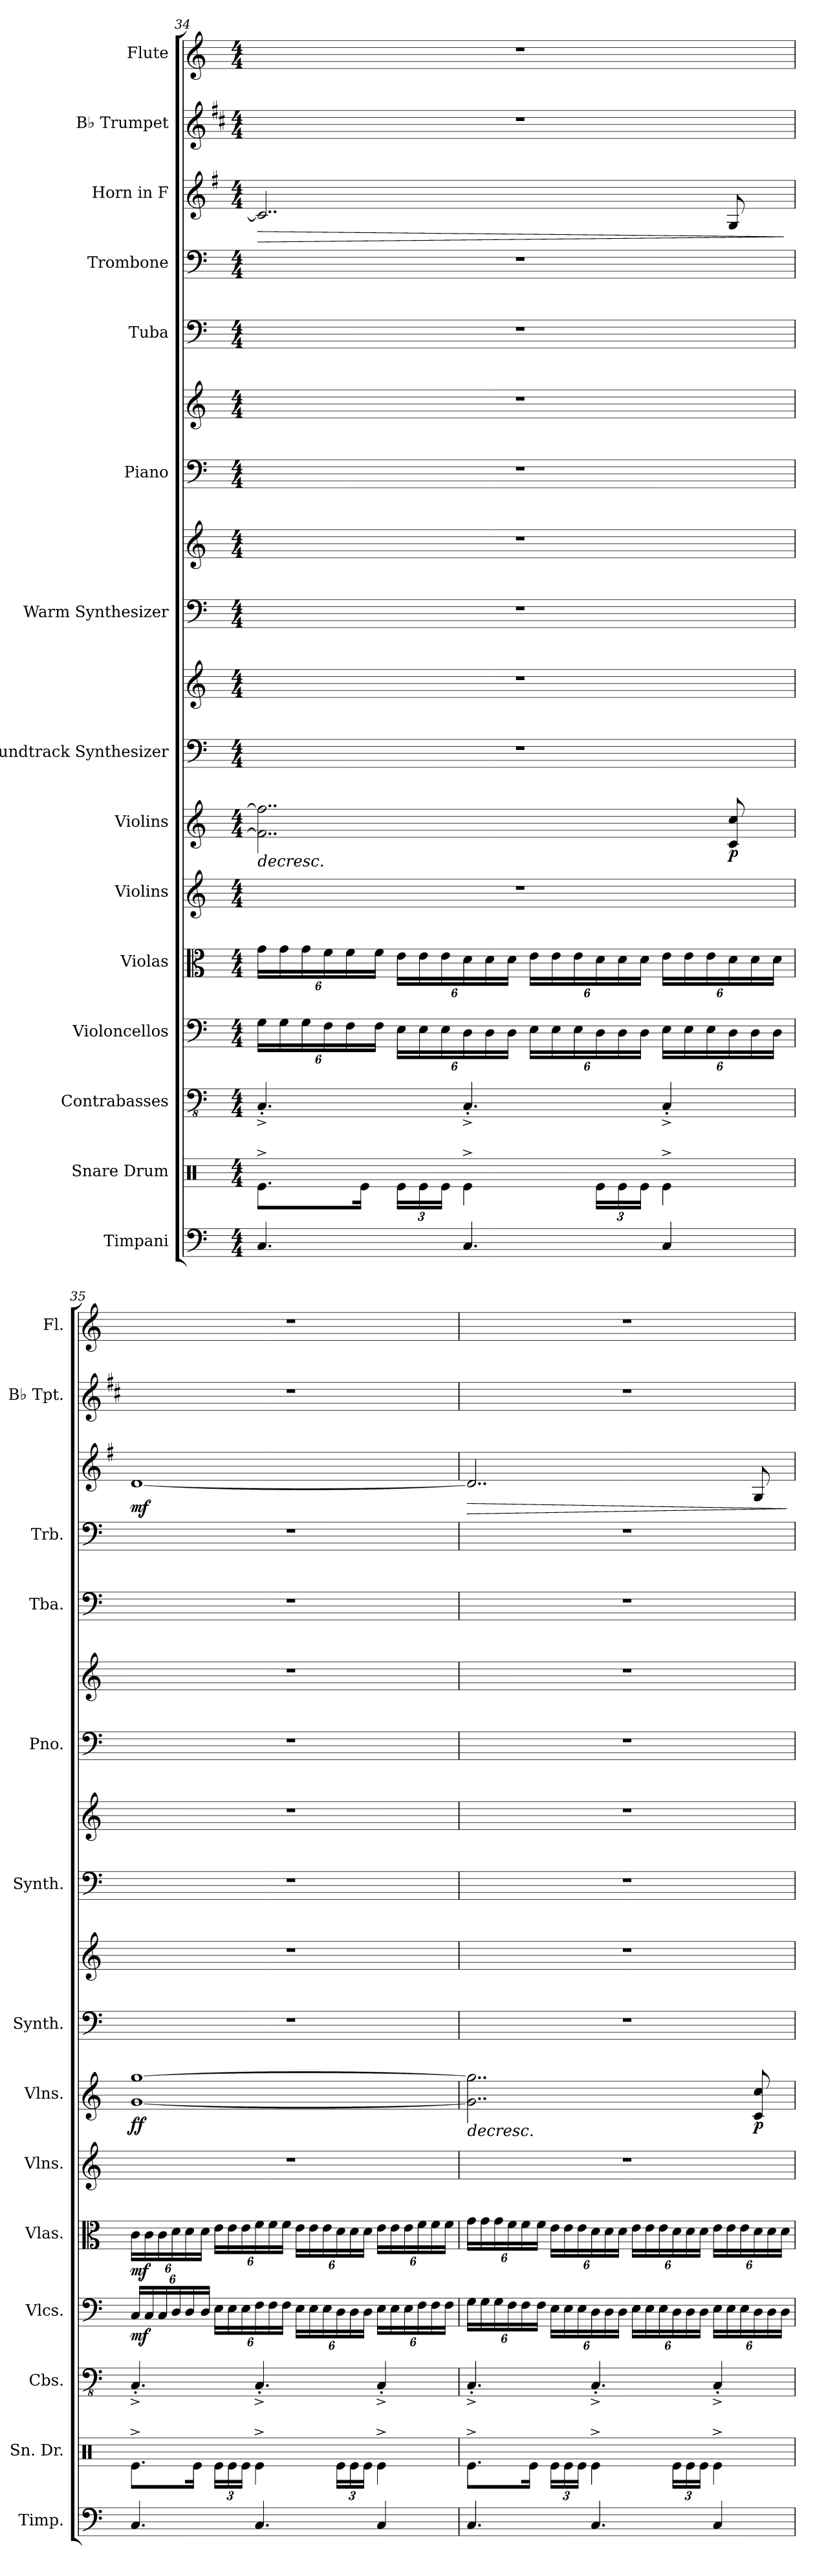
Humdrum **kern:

**kern	**kern	**kern	**kern	**dynam	**kern	**dynam	**kern	**kern	**dynam	**kern	**kern	**kern	**kern	**kern	**kern	**kern	**kern	**kern	**dynam	**kern	**kern
*part15	*part14	*part13	*part12	*part12	*part11	*part11	*part10	*part9	*part9	*part8	*part8	*part7	*part7	*part6	*part6	*part5	*part4	*part3	*part3	*part2	*part1
*staff18	*staff17	*staff16	*staff15	*staff15	*staff14	*staff14	*staff13	*staff12	*staff12	*staff11	*staff10	*staff9	*staff8	*staff7	*staff6	*staff5	*staff4	*staff3	*staff3	*staff2	*staff1
*I"Timpani	*I"Snare Drum	*I"Contrabasses	*I"Violoncellos	*	*I"Violas	*	*I"Violins	*I"Violins	*	*I"Soundtrack Synthesizer	*	*I"Warm Synthesizer	*	*I"Piano	*	*I"Tuba	*I"Trombone	*I"Horn in F	*	*I"B♭ Trumpet	*I"Flute
*I'Timp.	*I'Sn. Dr.	*I'Cbs.	*I'Vlcs.	*	*I'Vlas.	*	*I'Vlns.	*I'Vlns.	*	*I'Synth.	*	*I'Synth.	*	*I'Pno.	*	*I'Tba.	*I'Trb.	*	*	*I'B♭ Tpt.	*I'Fl.
!!LO:PB:g=z
*clefF4	*clefX	*clefFv4	*clefF4	*	*clefC3	*	*clefG2	*clefG2	*	*clefF4	*clefG2	*clefF4	*clefG2	*clefF4	*clefG2	*clefF4	*clefF4	*clefG2	*	*clefG2	*clefG2
*	*	*	*	*	*	*	*	*	*	*	*	*	*	*	*	*	*	*ITrd4c7	*	*ITrd1c2	*
*k[]	*k[]	*k[]	*k[]	*	*k[]	*	*k[]	*k[]	*	*k[]	*k[]	*k[]	*k[]	*k[]	*k[]	*k[]	*k[]	*k[]	*	*k[]	*k[]
*M4/4	*M4/4	*M4/4	*M4/4	*	*M4/4	*	*M4/4	*M4/4	*	*M4/4	*M4/4	*M4/4	*M4/4	*M4/4	*M4/4	*M4/4	*M4/4	*M4/4	*	*M4/4	*M4/4
*	*	*	*Xbrackettup	*	*Xbrackettup	*	*	*	*	*	*	*	*	*	*	*	*	*	*	*	*
=34	=34	=34	=34	=34	=34	=34	=34	=34	=34	=34	=34	=34	=34	=34	=34	=34	=34	=34	=34	=34	=34
!	!	!	!	!	!	!	!	!	!LO:HP:b	!	!	!	!	!	!	!	!	!	!LO:HP:b	!	!
4.C/	8.Re^\L	4.CC^'/	24G\LL	.	24g\LL	.	1r	2..f\] 2..ff\]	>	1r	1r	1r	1r	1r	1r	1r	1r	2..F/]	>	1r	1r
.	.	.	24G\	.	24g\	.	.	.	.	.	.	.	.	.	.	.	.	.	.	.	.
.	.	.	24G\	.	24g\	.	.	.	.	.	.	.	.	.	.	.	.	.	.	.	.
.	.	.	24F\	.	24f\	.	.	.	.	.	.	.	.	.	.	.	.	.	.	.	.
.	.	.	24F\	.	24f\	.	.	.	.	.	.	.	.	.	.	.	.	.	.	.	.
.	16Re\Jk	.	.	.	.	.	.	.	.	.	.	.	.	.	.	.	.	.	.	.	.
.	.	.	24F\JJ	.	24f\JJ	.	.	.	.	.	.	.	.	.	.	.	.	.	.	.	.
*	*Xbrackettup	*	*	*	*	*	*	*	*	*	*	*	*	*	*	*	*	*	*	*	*
.	24Re\LL	.	24E\LL	.	24e\LL	.	.	.	.	.	.	.	.	.	.	.	.	.	.	.	.
.	24Re\	.	24E\	.	24e\	.	.	.	.	.	.	.	.	.	.	.	.	.	.	.	.
.	24Re\JJ	.	24E\	.	24e\	.	.	.	.	.	.	.	.	.	.	.	.	.	.	.	.
4.C/	4Re^\	4.CC^'/	24D\	.	24d\	.	.	.	.	.	.	.	.	.	.	.	.	.	.	.	.
.	.	.	24D\	.	24d\	.	.	.	.	.	.	.	.	.	.	.	.	.	.	.	.
.	.	.	24D\JJ	.	24d\JJ	.	.	.	.	.	.	.	.	.	.	.	.	.	.	.	.
.	.	.	24E\LL	.	24e\LL	.	.	.	.	.	.	.	.	.	.	.	.	.	.	.	.
.	.	.	24E\	.	24e\	.	.	.	.	.	.	.	.	.	.	.	.	.	.	.	.
.	.	.	24E\	.	24e\	.	.	.	.	.	.	.	.	.	.	.	.	.	.	.	.
.	24Re\LL	.	24D\	.	24d\	.	.	.	.	.	.	.	.	.	.	.	.	.	.	.	.
.	24Re\	.	24D\	.	24d\	.	.	.	.	.	.	.	.	.	.	.	.	.	.	.	.
.	24Re\JJ	.	24D\JJ	.	24d\JJ	.	.	.	.	.	.	.	.	.	.	.	.	.	.	.	.
4C/	4Re^\	4CC'^/	24E\LL	.	24e\LL	.	.	.	.	.	.	.	.	.	.	.	.	.	.	.	.
.	.	.	24E\	.	24e\	.	.	.	.	.	.	.	.	.	.	.	.	.	.	.	.
.	.	.	24E\	.	24e\	.	.	.	.	.	.	.	.	.	.	.	.	.	.	.	.
!	!	!	!	!	!	!	!	!	!LO:DY:b	!	!	!	!	!	!	!	!	!	!	!	!
.	.	.	24D\	.	24d\	.	.	8c/ 8cc/	p	.	.	.	.	.	.	.	.	8C/	.	.	.
.	.	.	24D\	.	24d\	.	.	.	.	.	.	.	.	.	.	.	.	.	.	.	.
.	.	.	24D\JJ	.	24d\JJ	.	.	.	.	.	.	.	.	.	.	.	.	.	.	.	.
.	.	.	.	.	.	.	.	.	]	.	.	.	.	.	.	.	.	.	]	.	.
!!LO:PB:g=z
=35	=35	=35	=35	=35	=35	=35	=35	=35	=35	=35	=35	=35	=35	=35	=35	=35	=35	=35	=35	=35	=35
!	!	!	!	!LO:DY:b	!	!LO:DY:b	!	!	!LO:DY:b	!	!	!	!	!	!	!	!	!	!	!	!
!	!	!	!	!	!	!	!	!	!LO:DY:n=1:b	!	!	!	!	!	!	!	!	!	!LO:DY:b	!	!
4.C/	8.Re^\L	4.CC^'/	24C/LL	mf	24c\LL	mf	1r	[1g [1gg	f f	1r	1r	1r	1r	1r	1r	1r	1r	[1G	mf	1r	1r
.	.	.	24C/	.	24c\	.	.	.	.	.	.	.	.	.	.	.	.	.	.	.	.
.	.	.	24C/	.	24c\	.	.	.	.	.	.	.	.	.	.	.	.	.	.	.	.
.	.	.	24D/	.	24d\	.	.	.	.	.	.	.	.	.	.	.	.	.	.	.	.
.	.	.	24D/	.	24d\	.	.	.	.	.	.	.	.	.	.	.	.	.	.	.	.
.	16Re\Jk	.	.	.	.	.	.	.	.	.	.	.	.	.	.	.	.	.	.	.	.
.	.	.	24D/JJ	.	24d\JJ	.	.	.	.	.	.	.	.	.	.	.	.	.	.	.	.
.	24Re\LL	.	24E\LL	.	24e\LL	.	.	.	.	.	.	.	.	.	.	.	.	.	.	.	.
.	24Re\	.	24E\	.	24e\	.	.	.	.	.	.	.	.	.	.	.	.	.	.	.	.
.	24Re\JJ	.	24E\	.	24e\	.	.	.	.	.	.	.	.	.	.	.	.	.	.	.	.
4.C/	4Re^\	4.CC^'/	24F\	.	24f\	.	.	.	.	.	.	.	.	.	.	.	.	.	.	.	.
.	.	.	24F\	.	24f\	.	.	.	.	.	.	.	.	.	.	.	.	.	.	.	.
.	.	.	24F\JJ	.	24f\JJ	.	.	.	.	.	.	.	.	.	.	.	.	.	.	.	.
.	.	.	24E\LL	.	24e\LL	.	.	.	.	.	.	.	.	.	.	.	.	.	.	.	.
.	.	.	24E\	.	24e\	.	.	.	.	.	.	.	.	.	.	.	.	.	.	.	.
.	.	.	24E\	.	24e\	.	.	.	.	.	.	.	.	.	.	.	.	.	.	.	.
.	24Re\LL	.	24D\	.	24d\	.	.	.	.	.	.	.	.	.	.	.	.	.	.	.	.
.	24Re\	.	24D\	.	24d\	.	.	.	.	.	.	.	.	.	.	.	.	.	.	.	.
.	24Re\JJ	.	24D\JJ	.	24d\JJ	.	.	.	.	.	.	.	.	.	.	.	.	.	.	.	.
4C/	4Re^\	4CC'^/	24E\LL	.	24e\LL	.	.	.	.	.	.	.	.	.	.	.	.	.	.	.	.
.	.	.	24E\	.	24e\	.	.	.	.	.	.	.	.	.	.	.	.	.	.	.	.
.	.	.	24E\	.	24e\	.	.	.	.	.	.	.	.	.	.	.	.	.	.	.	.
.	.	.	24F\	.	24f\	.	.	.	.	.	.	.	.	.	.	.	.	.	.	.	.
.	.	.	24F\	.	24f\	.	.	.	.	.	.	.	.	.	.	.	.	.	.	.	.
.	.	.	24F\JJ	.	24f\JJ	.	.	.	.	.	.	.	.	.	.	.	.	.	.	.	.
!!LO:PB:g=z
=36	=36	=36	=36	=36	=36	=36	=36	=36	=36	=36	=36	=36	=36	=36	=36	=36	=36	=36	=36	=36	=36
!	!	!	!	!	!	!	!	!	!LO:HP:b	!	!	!	!	!	!	!	!	!	!LO:HP:b	!	!
4.C/	8.Re^\L	4.CC^'/	24G\LL	.	24g\LL	.	1r	2..g\] 2..gg\]	>	1r	1r	1r	1r	1r	1r	1r	1r	2..G/]	>	1r	1r
.	.	.	24G\	.	24g\	.	.	.	.	.	.	.	.	.	.	.	.	.	.	.	.
.	.	.	24G\	.	24g\	.	.	.	.	.	.	.	.	.	.	.	.	.	.	.	.
.	.	.	24F\	.	24f\	.	.	.	.	.	.	.	.	.	.	.	.	.	.	.	.
.	.	.	24F\	.	24f\	.	.	.	.	.	.	.	.	.	.	.	.	.	.	.	.
.	16Re\Jk	.	.	.	.	.	.	.	.	.	.	.	.	.	.	.	.	.	.	.	.
.	.	.	24F\JJ	.	24f\JJ	.	.	.	.	.	.	.	.	.	.	.	.	.	.	.	.
.	24Re\LL	.	24E\LL	.	24e\LL	.	.	.	.	.	.	.	.	.	.	.	.	.	.	.	.
.	24Re\	.	24E\	.	24e\	.	.	.	.	.	.	.	.	.	.	.	.	.	.	.	.
.	24Re\JJ	.	24E\	.	24e\	.	.	.	.	.	.	.	.	.	.	.	.	.	.	.	.
4.C/	4Re^\	4.CC^'/	24D\	.	24d\	.	.	.	.	.	.	.	.	.	.	.	.	.	.	.	.
.	.	.	24D\	.	24d\	.	.	.	.	.	.	.	.	.	.	.	.	.	.	.	.
.	.	.	24D\JJ	.	24d\JJ	.	.	.	.	.	.	.	.	.	.	.	.	.	.	.	.
.	.	.	24E\LL	.	24e\LL	.	.	.	.	.	.	.	.	.	.	.	.	.	.	.	.
.	.	.	24E\	.	24e\	.	.	.	.	.	.	.	.	.	.	.	.	.	.	.	.
.	.	.	24E\	.	24e\	.	.	.	.	.	.	.	.	.	.	.	.	.	.	.	.
.	24Re\LL	.	24D\	.	24d\	.	.	.	.	.	.	.	.	.	.	.	.	.	.	.	.
.	24Re\	.	24D\	.	24d\	.	.	.	.	.	.	.	.	.	.	.	.	.	.	.	.
.	24Re\JJ	.	24D\JJ	.	24d\JJ	.	.	.	.	.	.	.	.	.	.	.	.	.	.	.	.
4C/	4Re^\	4CC'^/	24E\LL	.	24e\LL	.	.	.	.	.	.	.	.	.	.	.	.	.	.	.	.
.	.	.	24E\	.	24e\	.	.	.	.	.	.	.	.	.	.	.	.	.	.	.	.
.	.	.	24E\	.	24e\	.	.	.	.	.	.	.	.	.	.	.	.	.	.	.	.
!	!	!	!	!	!	!	!	!	!LO:DY:b	!	!	!	!	!	!	!	!	!	!	!	!
.	.	.	24D\	.	24d\	.	.	8c/ 8cc/	p	.	.	.	.	.	.	.	.	8C/	.	.	.
.	.	.	24D\	.	24d\	.	.	.	.	.	.	.	.	.	.	.	.	.	.	.	.
.	.	.	24D\JJ	.	24d\JJ	.	.	.	.	.	.	.	.	.	.	.	.	.	.	.	.
.	.	.	.	.	.	.	.	.	]	.	.	.	.	.	.	.	.	.	]	.	.
=	=	=	=	=	=	=	=	=	=	=	=	=	=	=	=	=	=	=	=	=	=
*-	*-	*-	*-	*-	*-	*-	*-	*-	*-	*-	*-	*-	*-	*-	*-	*-	*-	*-	*-	*-	*-
